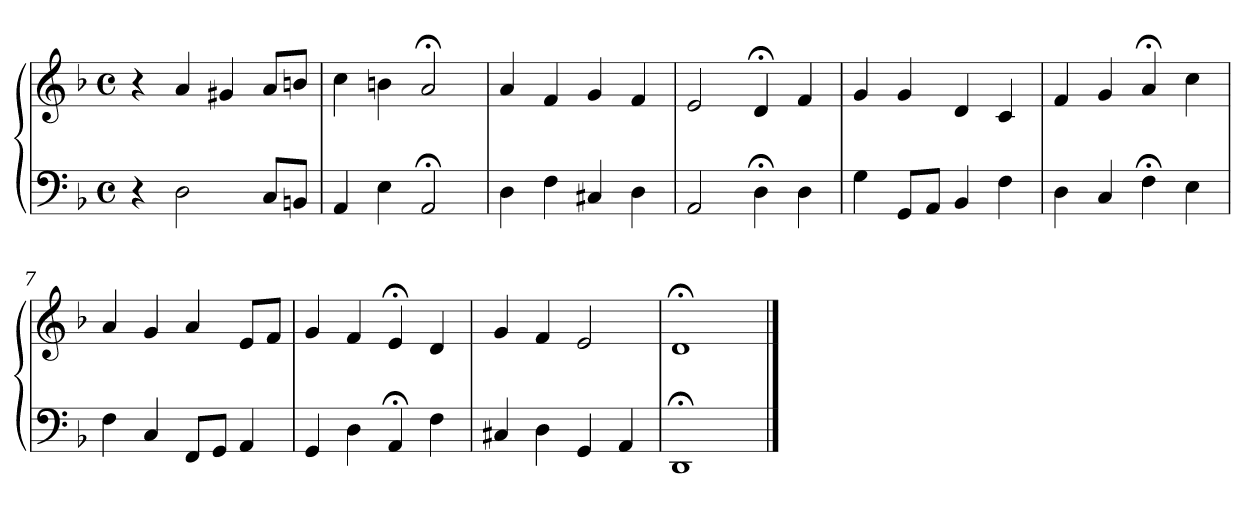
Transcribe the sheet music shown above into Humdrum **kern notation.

**kern	**kern
*part1	*part1
*staff2	*staff1
*clefF4	*clefG2
*k[b-]	*k[b-]
*M4/4	*M4/4
*met(c)	*met(c)
=1	=1
4r	4r
2D	4a
.	4g#X
8CL	8aL
8BBnJ	8bnJ
=2	=2
4AA	4cc
4E	4bn
2AA;<	2a;<
=3	=3
4D	4a
4F	4f
4C#X	4g
4D	4f
=4	=4
2AA	2e
4D;<	4d;<
4D	4f
=5	=5
4G	4g
8GGL	4g
8AAJ	.
4BB-	4d
4F	4c
=6	=6
4D	4f
4C	4g
4F;<	4a;<
4E	4cc
!!LO:LB:g=z
=7	=7
4F	4a
4C	4g
8FFL	4a
8GGJ	.
4AA	8eL
.	8fJ
=8	=8
4GG	4g
4D	4f
4AA;<	4e;<
4F	4d
=9	=9
4C#X	4g
4D	4f
4GG	2e
4AA	.
=10	=10
1DD;<	1d;<
==	==
*-	*-
